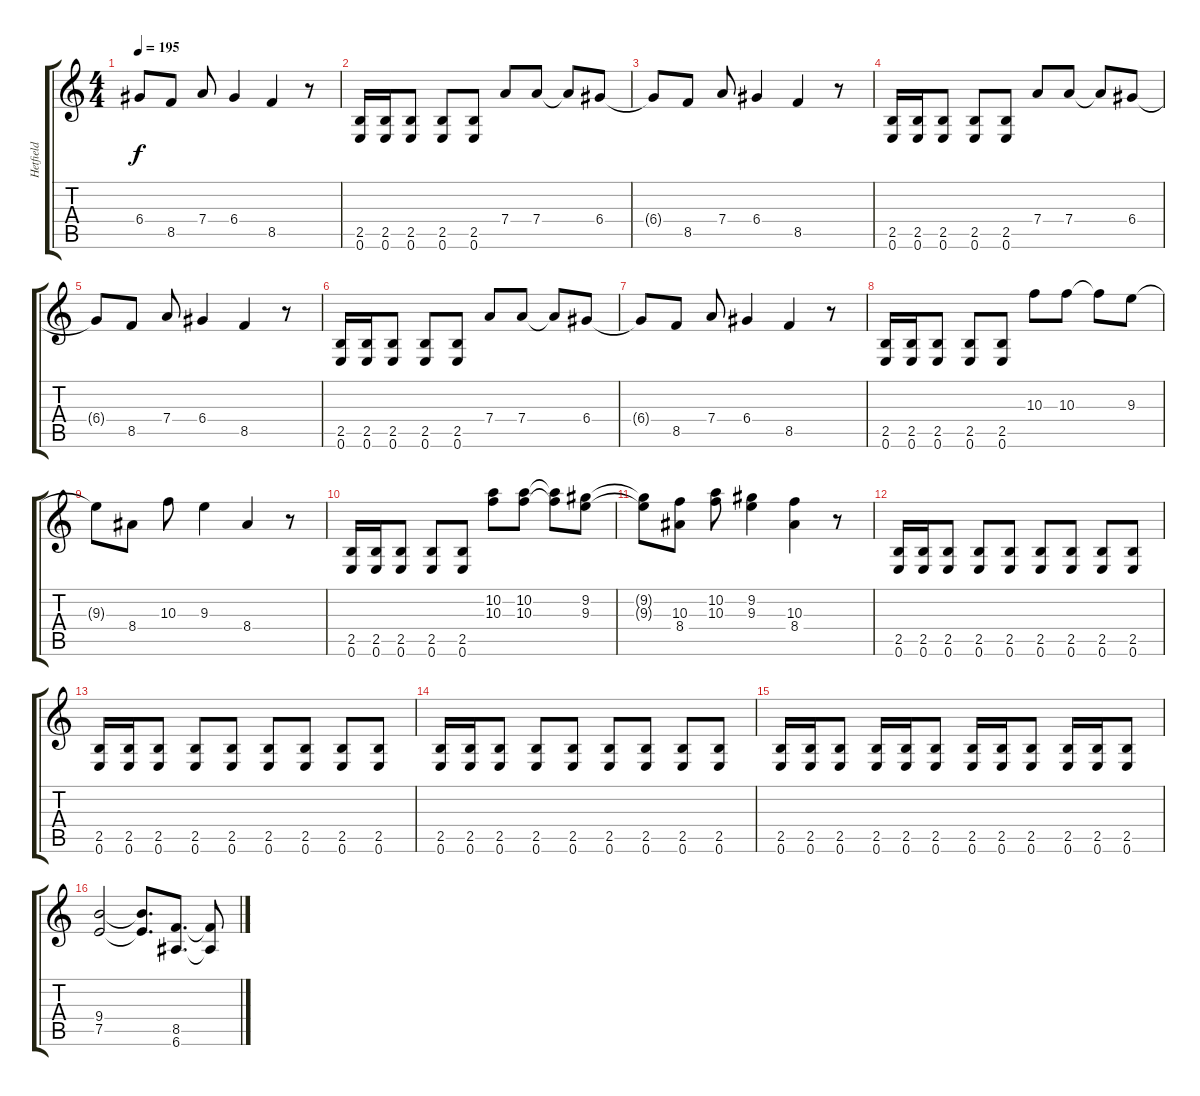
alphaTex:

\track ("Hetfield" "Hetfield") {instrument electricguitarclean}
\staff {score tabs}
\tuning (E4 B3 G3 D3 A2 E2) {hide}
\ts (4 4)
\tempo 195
\clef g2
\ks c
6.4{t}.8{dy f} 8.5.8 7.4.8 6.4.4 8.5.4 r.8 |
(2.5 0.6).16 (2.5 0.6).16 (2.5 0.6).8 (2.5 0.6).8 (2.5 0.6).8 7.4.8 7.4.8 7.4{t}.8 6.4.8 |
6.4{t}.8 8.5.8 7.4.8 6.4.4 8.5.4 r.8 |
(2.5 0.6).16 (2.5 0.6).16 (2.5 0.6).8 (2.5 0.6).8 (2.5 0.6).8 7.4.8 7.4.8 7.4{t}.8 6.4.8 |
6.4{t}.8 8.5.8 7.4.8 6.4.4 8.5.4 r.8 |
(2.5 0.6).16 (2.5 0.6).16 (2.5 0.6).8 (2.5 0.6).8 (2.5 0.6).8 7.4.8 7.4.8 7.4{t}.8 6.4.8 |
6.4{t}.8 8.5.8 7.4.8 6.4.4 8.5.4 r.8 |
(2.5 0.6).16 (2.5 0.6).16 (2.5 0.6).8 (2.5 0.6).8 (2.5 0.6).8 10.3.8 10.3.8 10.3{t}.8 9.3.8 |
9.3{t}.8 8.4.8 10.3.8 9.3.4 8.4.4 r.8 |
(2.5 0.6).16 (2.5 0.6).16 (2.5 0.6).8 (2.5 0.6).8 (2.5 0.6).8 (10.2 10.3).8 (10.2 10.3).8 (10.2{t} 10.3{t}).8 (9.2 9.3).8 |
(9.2{t} 9.3{t}).8 (10.3 8.4).8 (10.2 10.3).8 (9.2 9.3).4 (10.3 8.4).4 r.8 |
(2.5 0.6).16 (2.5 0.6).16 (2.5 0.6).8 (2.5 0.6).8 (2.5 0.6).8 (2.5 0.6).8 (2.5 0.6).8 (2.5 0.6).8 (2.5 0.6).8 |
(2.5 0.6).16 (2.5 0.6).16 (2.5 0.6).8 (2.5 0.6).8 (2.5 0.6).8 (2.5 0.6).8 (2.5 0.6).8 (2.5 0.6).8 (2.5 0.6).8 |
(2.5 0.6).16 (2.5 0.6).16 (2.5 0.6).8 (2.5 0.6).8 (2.5 0.6).8 (2.5 0.6).8 (2.5 0.6).8 (2.5 0.6).8 (2.5 0.6).8 |
(2.5 0.6).16 (2.5 0.6).16 (2.5 0.6).8 (2.5 0.6).16 (2.5 0.6).16 (2.5 0.6).8 (2.5 0.6).16 (2.5 0.6).16 (2.5 0.6).8 (2.5 0.6).16 (2.5 0.6).16 (2.5 0.6).8 |
(9.4 7.5).2 (9.4{t} 7.5{t}).8{d} (8.5 6.6).8{d} (8.5{t} 6.6{t}).8
